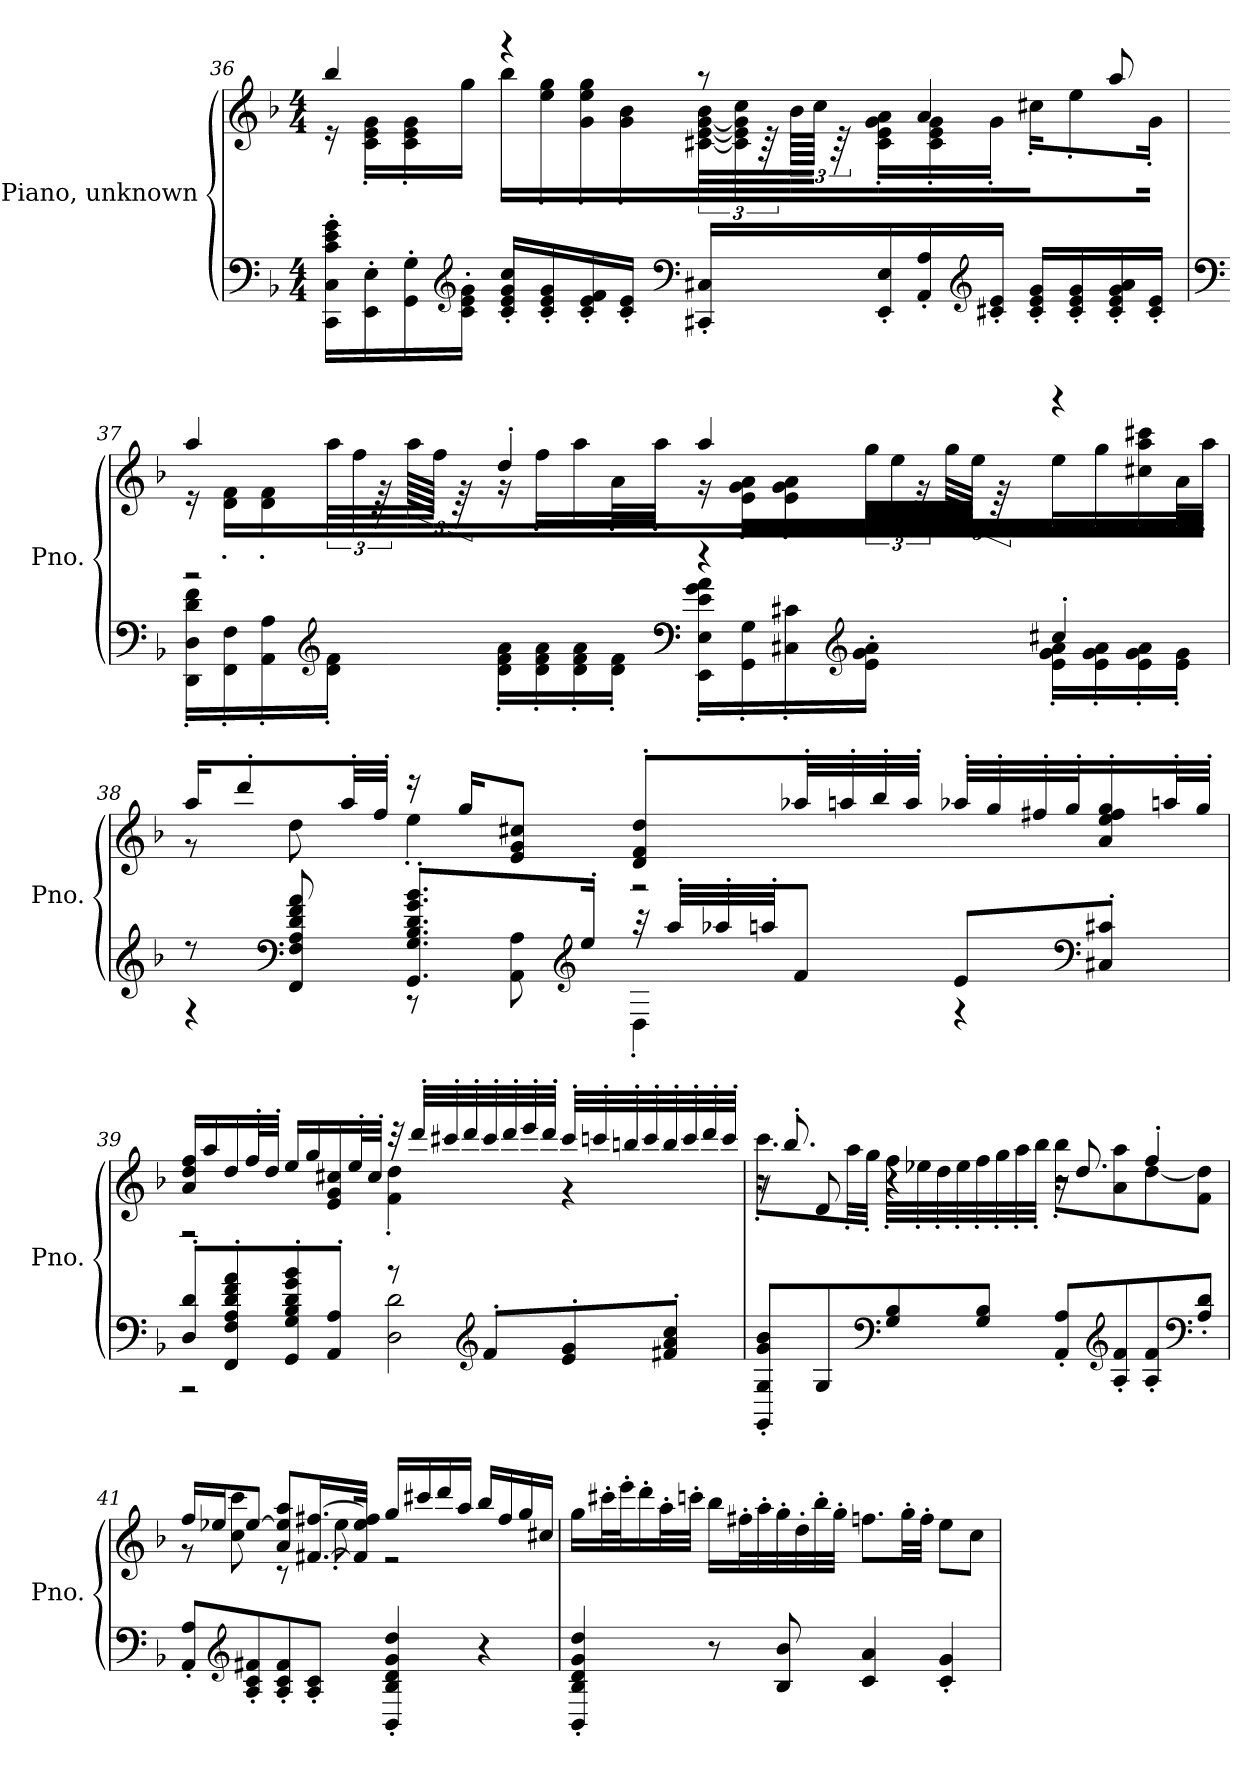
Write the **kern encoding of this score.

**kern	**kern
*part1	*part1
*staff2	*staff1
*I"Piano, unknown	*
*I'Pno.	*
!!LO:PB:g=z
*clefF4	*clefG2
*k[b-]	*k[b-]
*M4/4	*M4/4
=36	=36
*	*^
16CC\' 16C\' 16c\' 16e\' 16g\'LL	4bb-/	16r
16EE\' 16E\'	.	16c\' 16e\' 16g\'LL
16GG\' 16G\'	.	16c\' 16e\' 16g\'
*clefG2	*	*
16c\' 16e\' 16g\'JJ	.	16gg\JJ
16c/' 16e/' 16g/' 16cc/'LL	4r	16bb-\LL
16c/' 16e/' 16g/'	.	16ee\' 16gg\'
16c/' 16e/' 16f/'	.	16g\' 16ee\' 16gg\'
16c/' 16e/'JJ	.	16g\' 16b-\'
*clefF4	*	*
16CC#X/' 16C#X/'LL	8r	[96c#X\ [96e\ [96g\ 96b-\LL
.	.	96c#\] 96e\] 96g\] 96cc\JJJJ
.	.	96r
.	.	96b-\LLLL
.	.	96cc\JJJJ
.	.	96r
16EE/' 16E/'	.	16c#\' 16e\' 16g\' 16a\'LL
16AA/' 16A/'	4a/	16c#\' 16e\' 16g\'
*clefG2	*	*
16c#X/' 16e/'JJ	.	16g'\JJ
16c#/' 16e/' 16g/'LL	.	16cc#X'\KL
16c#/' 16e/' 16g/'	.	8ee'\
16c#/' 16e/' 16g/' 16a/'	8aa/	.
16c#/' 16e/'JJ	.	16g'\Jk
!!LO:LB:g=z	!!
=37	=37	=37
*clefF4	*	*
*^	*	*
2r	16DD\' 16D\' 16d\' 16f\'LL	4aa/	16r
.	16FF\' 16F\'	.	16d\' 16f\'LL
.	16AA\' 16A\'	.	16d\' 16f\'
*clefG2	*	*	*
.	16d\' 16f\'JJ	.	96aa\LL
.	.	.	96ff\JJJJ
.	.	.	96r
.	.	.	96aa\LLLL
.	.	.	96ff\JJJJ
.	.	.	96r
.	16d\' 16f\' 16a\'LL	4dd'/	16r
.	16d\' 16f\' 16a\'	.	16ff'\LL
.	16d\' 16f\' 16a\'	.	16aa\
.	16d\' 16f\'JJ	.	32a'\L
.	.	.	32aa'\JJJ
*clefF4	*	*	*
4r	16EE\' 16E\' 16e\' 16g\' 16a\'LL	4aa/	16r
.	16GG\' 16G\'	.	16e\' 16g\' 16a\'LL
.	16C#X\' 16c#X\'	.	16e\' 16g\' 16a\'
*clefG2	*	*	*
.	16e\' 16g\' 16a\'JJ	.	96gg\LL
.	.	.	96ee\JJJJ
.	.	.	96r
.	.	.	96gg\LLLL
.	.	.	96ee\JJJJ
.	.	.	96r
4cc#X'/	16e\' 16g\' 16a\'LL	4r	16ee'\LL
.	16e\' 16g\' 16a\'	.	16gg'\
.	16e\' 16g\' 16a\'	.	16cc#X\' 16aa\' 16ccc#X\'
.	16e\' 16g\'JJ	.	32a'\L
.	.	.	32aa'\JJJ
!!LO:LB:g=z	!!
=38	=38	=38	=38
8r	4r	16aa/KL	8r
.	.	8ddd'/	.
*clefF4	*	*	*
8FF/ 8F/ 8A/ 8d/ 8f/ 8a/	.	.	8dd\
.	.	32aa'/LL	.
.	.	32ff'/JJJ	.
8.GG/' 8.G/' 8.B-/' 8.d/' 8.g/' 8.b-/'L	8r	16r	4ee'\
.	.	16gg/KL	.
.	8AA\ 8A\	8e/ 8g/ 8cc#X/J	.
*clefG2	*	*	*
16ee'/Jk	.	.	.
32r	4D'\	8d/' 8f/' 8dd/'L	2r
32aa'/LLL	.	.	.
32aa-X'/	.	.	.
32aan'/JJ	.	.	.
8f/J	.	32aa-X'/LL	.
.	.	32aan'/	.
.	.	32bb-'/	.
.	.	32aa'/JJJ	.
8e/L	4r	32aa-X'/LLL	.
.	.	32gg'/	.
.	.	32ff#X'/	.
.	.	32gg'/J	.
*clefF4	*	*	*
8C#X/' 8c#X/'J	.	16a/' 16ee/' 16ff#/' 16gg/'	.
.	.	32aan'/L	.
.	.	32gg'/JJJ	.
!!LO:LB:g=z	!!
=39	=39	=39	=39
8D/' 8d/'L	2r	16a/ 16dd/ 16ff/LL	2r
.	.	16aa/	.
8FF/' 8F/' 8A/' 8d/' 8f/' 8a/'	.	16dd/	.
.	.	32ff'/L	.
.	.	32dd'/JJJ	.
8GG/' 8G/' 8B-/' 8d/' 8g/' 8b-/'	.	16ee/LL	.
.	.	16gg/	.
8AA/' 8A/'J	.	16e/ 16g/ 16cc#X/	.
.	.	32ee'/L	.
.	.	32cc#'/JJJ	.
8r	2D\ 2d\	32r	4f\' 4dd\'
.	.	32ddd'/LLL	.
.	.	32ccc#X'/	.
.	.	32ddd'/	.
*clefG2	*	*	*
8f'/L	.	32ccc#'/	.
.	.	32ddd'/	.
.	.	32eee'/	.
.	.	32ddd'/JJJ	.
8e/' 8g/'	.	32ccc#'/LLL	4r
.	.	32cccn'/	.
.	.	32bbn'/	.
.	.	32ccc'/	.
8f#X/' 8a/' 8cc/'J	.	32bb'/	.
.	.	32ccc'/	.
.	.	32ddd'/	.
.	.	32ccc'/JJJ	.
*v	*v	*	*
!!LO:LB:g=z
=40	=40	=40
*	*	*^
8GG/' 8G/' 8g/' 8b-/'L	16r	8.ccc'\L	8r
.	8.bb-'/	.	.
8G/	.	.	8d/
.	.	32aa'\LL	.
.	.	32gg'\JJJ	.
*clefF4	*	*	*
8G/ 8B-/	4r	32ff'\LLL	4r
.	.	32ee-X'\	.
.	.	32dd'\	.
.	.	32ee-'\	.
8G/ 8B-/J	.	32ff'\	.
.	.	32gg'\	.
.	.	32aa'\	.
.	.	32bb-'\JJJ	.
8AA/' 8A/'L	16r	8bb-'\L	2r
.	8.dd/	.	.
*clefG2	*	*	*
8A/' 8f/'	.	8a\ 8aa\	.
8A/' 8f/'	4ff'/	[8dd\	.
*clefF4	*	*	*
8A/' 8d/'J	.	8f\ 8dd\]J	.
*	*	*v	*v
!!LO:LB:g=z
=41	=41	=41
8AA/' 8A/'L	16ff/LL	8r
.	16ee-X/J	.
*clefG2	*	*
8A/' 8c/' 8f#X/'	[8ee-/J	8cc\ 8ccc\
8A/' 8c/' 8f#/'	8a/ 8ee-/] 8aa/L	8r
8A/' 8c/'J	[16.f#X/ [16.ff#X/L	8ee-'\
.	32f#/] 32ee-/ 32ff#/]JJk	.
4BB-/' 4B-/' 4d/' 4g/' 4dd/'	16gg/LL	2r
.	16ccc#X/	.
.	16ddd/	.
.	16aa/JJ	.
4r	16bb-/LL	.
.	16ff#/	.
.	16gg/	.
.	16cc#X/JJ	.
*	*v	*v
!!LO:PB:g=z
=42	=42
4BB-/' 4B-/' 4d/' 4g/' 4dd/'	16gg\LL
.	32ccc#X'\L
.	32eee'\J
.	16ddd'\
.	32aa'\L
.	32cccn'\JJJ
8r	16bb-\LL
.	32ff#X'\L
.	32aa'\
8B-/ 8b-/	32gg'\
.	32dd'\
.	32bb-'\
.	32gg'\JJJ
4c/ 4a/	8.ffn\L
.	32gg'\LL
.	32ff'\JJJ
4c/' 4g/'	8ee\L
.	8cc\J
=	=
*-	*-
